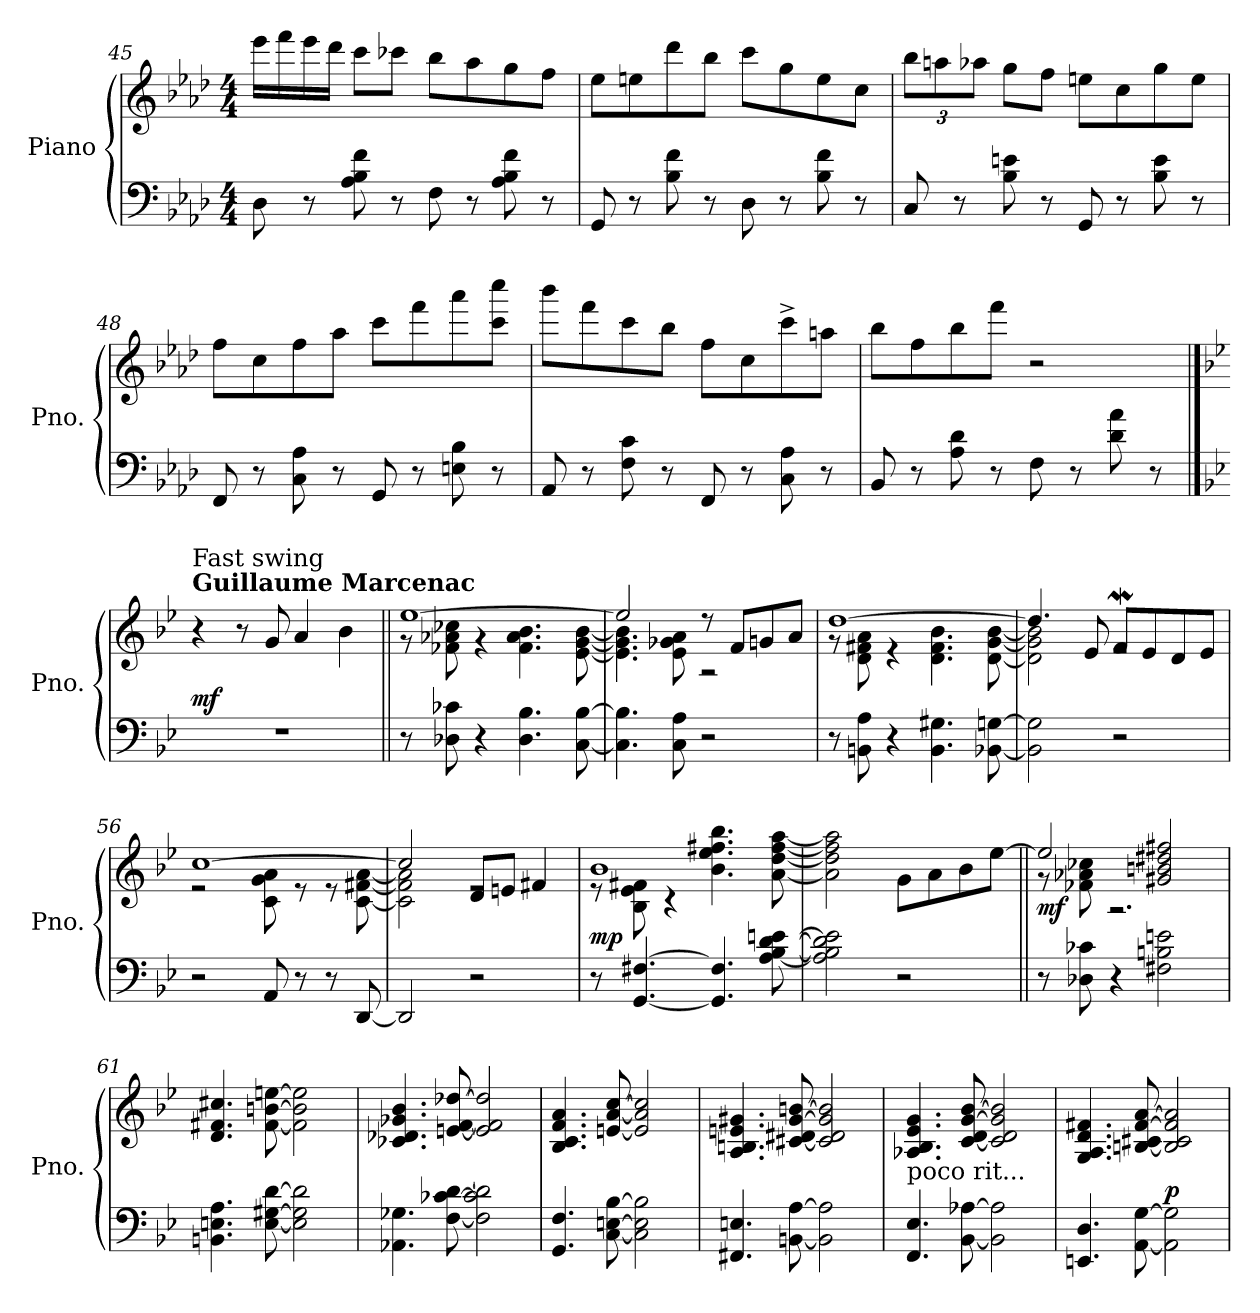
**kern	**kern	**dynam
*part1	*part1	*part1
*staff2	*staff1	*staff1/2
*I"Piano	*	*
*I'Pno.	*	*
!!LO:LB:g=z
*clefF4	*clefG2	*
*k[b-e-a-d-]	*k[b-e-a-d-]	*
*M4/4	*M4/4	*
=45	=45	=45
8D-\	16eee-\LL	.
.	16fff\	.
8r	16eee-\	.
.	16ddd-\JJ	.
8A-\ 8B-\ 8f\	8ccc\L	.
8r	8ccc-X\J	.
8F\	8bb-\L	.
8r	8aa-\	.
8A-\ 8B-\ 8f\	8gg\	.
8r	8ff\J	.
=46	=46	=46
8GG/	8ee-\L	.
8r	8een\	.
8B-\ 8f\	8ddd-\	.
8r	8bb-\J	.
8D-\	8ccc\L	.
8r	8gg\	.
8B-\ 8f\	8ee\	.
8r	8cc\J	.
=47	=47	=47
*	*Xbrackettup	*
8C/	12bb-\L	.
.	12aan\	.
8r	.	.
.	12aa-X\J	.
8B-\ 8en\	8gg\L	.
8r	8ff\J	.
8GG/	8een\L	.
8r	8cc\	.
8B-\ 8e\	8gg\	.
8r	8ee\J	.
!!LO:PB:g=z
=48	=48	=48
8FF/	8ff\L	.
8r	8cc\	.
8C\ 8A-\	8ff\	.
8r	8aa-\J	.
8GG/	8ccc\L	.
8r	8fff\	.
8En\ 8B-\	8aaa-\	.
8r	8ccc\ 8cccc\J	.
=49	=49	=49
8AA-/	8bbb-\L	.
8r	8fff\	.
8F\ 8c\	8ccc\	.
8r	8bb-\J	.
8FF/	8ff\L	.
8r	8cc\	.
8C\ 8A-\	8ccc^\	.
8r	8aan\J	.
=50	=50	=50
8BB-/	8bb-\L	.
8r	8ff\	.
8A-\ 8d-\	8bb-\	.
8r	8fff\J	.
8F\	2r	.
8r	.	.
8d-\ 8a-\	.	.
8r	.	.
!!LO:LB:g=z
==51	==51	==51
*k[b-e-]	*k[b-e-]	*
*	*MM280	*
!	!LO:TX:a:B:t=Guillaume Marcenac	!
!	!LO:TX:a:t=Fast swing	!
!	!	!LO:DY:a=2
1r	4r	mf
.	8r	.
.	8g/	.
.	4a/	.
.	4b-\	.
=52||	=52||	=52||
*	*^	*
8r	[1ee-	8r	.
8D-X\ 8c-X\	.	8f-X\ 8a-X\ 8cc-X\	.
4r	.	4r	.
4.D-\ 4.B-\	.	4.f-\ 4.a-\ 4.b-\	.
[8C\ [8B-\	.	[8e-\ [8g\ [8b-\	.
=53	=53	=53	=53
4.C\] 4.B-\]	2ee-/]	4.e-\] 4.g\] 4.b-\]	.
8C\ 8A\	.	8e-\ 8g-X\ 8a\	.
2r	8r	2r	.
.	8f/L	.	.
.	8gn/	.	.
.	8a/J	.	.
=54	=54	=54	=54
8r	[1dd	8r	.
8BBn\ 8A\	.	8d\ 8f#X\ 8a\	.
4r	.	4r	.
4.BB\ 4.G#X\	.	4.d\ 4.f#\ 4.b-\	.
[8BB-X\ [8Gn\	.	[8d\ [8g\ [8b-\	.
=55	=55	=55	=55
2BB-\] 2G\]	4.dd/]	2d\] 2g\] 2b-\]	.
.	8e-/	.	.
2r	8fW/L	2re	.
.	8e-/	.	.
.	8d/	.	.
.	8e-/J	.	.
!!LO:LB:g=z	!!
=56	=56	=56	=56
2r	[1cc	2r	.
8AA/	.	8c\ 8g\ 8a\	.
8r	.	8r	.
8r	.	8r	.
[8DD/	.	[8c\ [8f#X\ [8a\	.
=57	=57	=57	=57
2DD/]	2cc/]	2c\] 2f#\] 2a\]	.
2r	8d/L	2re	.
.	8en/J	.	.
.	4f#X/	.	.
=58	=58	=58	=58
!	!	!	!LO:DY:a=2
8r	1b-	8r	mp
[4.GG/ [4.F#X/	.	8B-\ 8e-\ 8f#X\	.
.	.	4r	.
4.GG/] 4.F#/]	.	4.b-\ 4.ee-\ 4.ff#X\ 4.bb-\	.
[8A\ [8B-\ [8d\ [8en\	.	[8a\ [8dd\ [8ff#\ [8aa\	.
*	*v	*v	*
=59	=59	=59
2A\] 2B-\] 2d\] 2e\]	2a\] 2dd\] 2ff#\] 2aa\]	.
2r	8g\L	.
.	8a\	.
.	8b-\	.
.	[8ee-\J	.
=60||	=60||	=60||
*	*^	*
!	!	!	!LO:DY:a=2
8r	2ee-/]	8r	mf
8D-X\ 8c-X\	.	8f-X\ 8a-X\ 8cc-X\	.
4r	.	2.r	.
2F#X\ 2Bn\ 2en\	2g#X/ 2bn/ 2dd#X/ 2ff#X/	.	.
*	*v	*v	*
!!LO:LB:g=z
=61	=61	=61
4.BBn\ 4.En\ 4.A\	4.d/ 4.f#X/ 4.cc#X/	.
[8E\ [8G#X\ [8d\	[8f#\ [8bn\ [8een\	.
2E\] 2G#\] 2d\]	2f#\] 2b\] 2ee\]	.
=62	=62	=62
4.AA-X\ 4.G-X\	4.c-X/ 4.d-X/ 4.g-X/ 4.b-/	.
[8F\ [8c-X\ [8d\	[8en/ [8f/ [8dd-X/	.
2F\] 2c-\] 2d\]	2e/] 2f/] 2dd-/]	.
=63	=63	=63
4.GG/ 4.F/	4.B-/ 4.c/ 4.f/ 4.a/	.
[8C\ [8En\ [8B-\	[8en/ [8a/ [8cc/	.
2C\] 2E\] 2B-\]	2e/] 2a/] 2cc/]	.
=64	=64	=64
4.FF#X/ 4.En/	4.A/ 4.Bn/ 4.en/ 4.g#X/	.
[8BBn\ [8A\	[8c#X/ 8d#X/ [8g#/ [8bn/	.
2BB\] 2A\]	2c#/] 2d#/ 2g#/] 2b/]	.
!!LO:LB:g=z
=65	=65	=65
!LO:TX:a:t=poco rit...	!	!
4.FF/ 4.E-/	4.A-X/ 4.B-/ 4.e-/ 4.g/	.
[8BB-\ [8A-X\	[8c/ 8d/ [8g/ [8b-/	.
2BB-\] 2A-\]	2c/] 2d/ 2g/] 2b-/]	.
=66	=66	=66
4.EEn/ 4.D/	4.G/ 4.A/ 4.d/ 4.f#X/	.
[8AA\ [8G\	[8Bn/ 8c#X/ [8f#/ [8a/	.
!	!	!LO:DY:a=2
2AA\] 2G\]	2B/] 2c#/ 2f#/] 2a/]	p
=	=	=
*-	*-	*-
